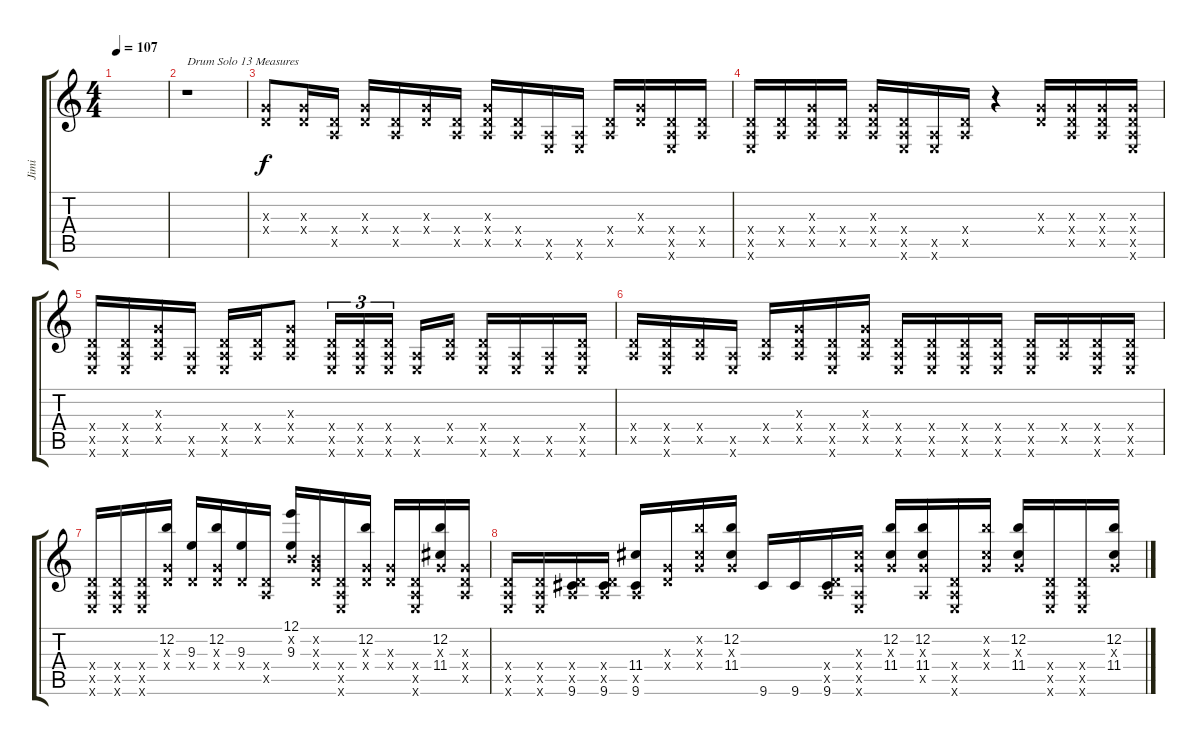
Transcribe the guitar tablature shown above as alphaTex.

\track ("Jimi" "Jimi") {instrument distortionguitar}
\staff {score tabs}
\tuning (E4 B3 G3 D3 A2 E2) {hide}
\ts (4 4)
\tempo 107
\clef g2
\ks c
|
r.1{txt "Drum Solo 13 Measures"} |
(0.3{x} 0.4{x}).8{volume 14} (0.3{x} 0.4{x}).16 (0.4{x} 0.5{x}).16 (0.3{x} 0.4{x}).16 (0.4{x} 0.5{x}).16 (0.3{x} 0.4{x}).16 (0.4{x} 0.5{x}).16 (0.3{x} 0.4{x} 0.5{x}).16 (0.4{x} 0.5{x}).16 (0.5{x} 0.6{x}).16 (0.5{x} 0.6{x}).16 (0.4{x} 0.5{x}).16 (0.3{x} 0.4{x}).16 (0.4{x} 0.5{x} 0.6{x}).16 (0.4{x} 0.5{x}).16 |
(0.4{x} 0.5{x} 0.6{x}).16 (0.4{x} 0.5{x}).16 (0.3{x} 0.4{x} 0.5{x}).16 (0.4{x} 0.5{x}).16 (0.3{x} 0.4{x} 0.5{x}).16 (0.4{x} 0.5{x} 0.6{x}).16 (0.5{x} 0.6{x}).16 (0.4{x} 0.5{x}).16 r.4 (0.3{x} 0.4{x}).16 (0.3{x} 0.4{x} 0.5{x}).16 (0.3{x} 0.4{x} 0.5{x}).16 (0.3{x} 0.4{x} 0.5{x} 0.6{x}).16 |
(0.4{x} 0.5{x} 0.6{x}).16 (0.4{x} 0.5{x} 0.6{x}).16 (0.3{x} 0.4{x} 0.5{x}).16 (0.5{x} 0.6{x}).16 (0.4{x} 0.5{x} 0.6{x}).16 (0.4{x} 0.5{x}).16 (0.3{x} 0.4{x} 0.5{x}).8 (0.4{x} 0.5{x} 0.6{x}).16{tu (3 2)} (0.4{x} 0.5{x} 0.6{x}).16{tu (3 2)} (0.4{x} 0.5{x} 0.6{x}).16{tu (3 2)} (0.5{x} 0.6{x}).16 (0.4{x} 0.5{x}).16 (0.4{x} 0.5{x} 0.6{x}).16 (0.5{x} 0.6{x}).16 (0.5{x} 0.6{x}).16 (0.4{x} 0.5{x} 0.6{x}).16 |
(0.4{x} 0.5{x}).16 (0.4{x} 0.5{x} 0.6{x}).16 (0.4{x} 0.5{x}).16 (0.5{x} 0.6{x}).16 (0.4{x} 0.5{x}).16 (0.3{x} 0.4{x} 0.5{x}).16 (0.4{x} 0.5{x} 0.6{x}).16 (0.3{x} 0.4{x} 0.5{x}).16 (0.4{x} 0.5{x} 0.6{x}).16 (0.4{x} 0.5{x} 0.6{x}).16 (0.4{x} 0.5{x} 0.6{x}).16 (0.4{x} 0.5{x} 0.6{x}).16 (0.4{x} 0.5{x} 0.6{x}).16 (0.4{x} 0.5{x}).16 (0.4{x} 0.5{x} 0.6{x}).16 (0.4{x} 0.5{x} 0.6{x}).16 |
(0.4{x} 0.5{x} 0.6{x}).16 (0.4{x} 0.5{x} 0.6{x}).16 (0.4{x} 0.5{x} 0.6{x}).16 (12.2 0.3{x} 0.4{x}).16 (9.3 0.4{x}).16 (12.2 0.3{x} 0.4{x}).16 (9.3 0.4{x}).16 (0.4{x} 0.5{x}).16 (12.1 0.2{x} 9.3).16 (0.2{x} 0.3{x} 0.4{x}).16 (0.4{x} 0.5{x} 0.6{x}).16 (12.2 0.3{x} 0.4{x}).16 (0.3{x} 0.4{x}).16 (0.4{x} 0.5{x} 0.6{x}).16 (12.2 0.3{x} 11.4).16 (0.3{x} 0.4{x} 0.5{x}).16 |
(0.4{x} 0.5{x} 0.6{x}).16 (0.4{x} 0.5{x} 0.6{x}).16 (0.4{x} 0.5{x} 9.6).16 (0.4{x} 0.5{x} 9.6).16 (11.4 0.5{x} 9.6).16 (0.3{x} 0.4{x}).16 (12.2{x} 0.3{x} 11.4{x}).16 (12.2 0.3{x} 11.4).16 9.6.16 9.6.16 (0.4{x} 0.5{x} 9.6).16 (0.3{x} 11.4{x} 0.5{x} 0.6{x}).16 (12.2 0.3{x} 11.4).16 (12.2 0.3{x} 11.4 0.5{x}).16 (0.4{x} 0.5{x} 0.6{x}).16 (12.2{x} 0.3{x} 11.4{x}).16 (12.2 0.3{x} 11.4).16 (0.4{x} 0.5{x} 0.6{x}).16 (0.4{x} 0.5{x} 0.6{x}).16 (12.2 0.3{x} 11.4).16
